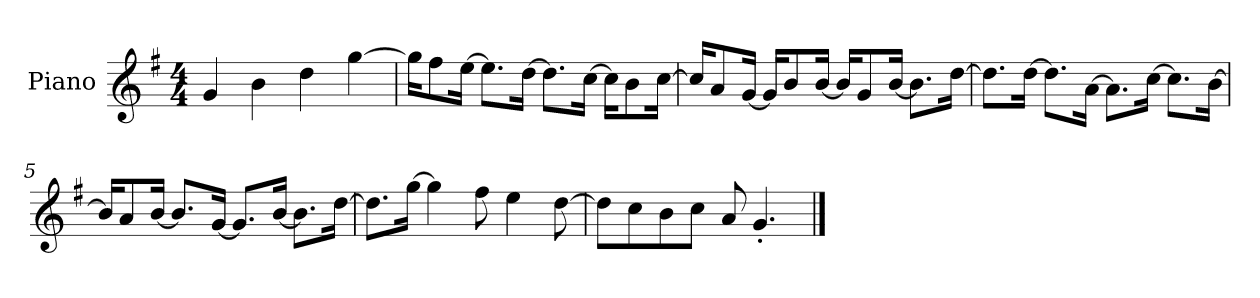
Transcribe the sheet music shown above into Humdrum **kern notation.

**kern
*part1
*staff1
*I"Piano
*I'P-no
*clefG2
*k[f#]
*M4/4
*MM90
=1
4g/
4b\
4dd\
[4gg\
=2
16gg\KL]
8ff#\
[16ee\Jk
8.ee\L]
[16dd\Jk
8.dd\L]
[16cc\Jk
16cc\KL]
8b\
[16cc\Jk
=3
16cc/KL]
8a/
[16g/Jk
16g/KL]
8b/
[16b/Jk
16b/KL]
8g/
[16b/Jk
8.b\L]
[16dd\Jk
=4
8.dd\L]
[16dd\Jk
8.dd\L]
[16a\Jk
8.a\L]
[16cc\Jk
8.cc\L]
[16b\Jk
!!LO:LB:g=z
=5
16b/KL]
8a/
[16b/Jk
8.b/L]
[16g/Jk
8.g/L]
[16b/Jk
8.b\L]
[16dd\Jk
=6
8.dd\L]
[16gg\Jk
4gg\]
8ff#\
4ee\
[8dd\
=7
8dd\L]
8cc\
8b\
8cc\J
8a/
4.g'/
==
*-
